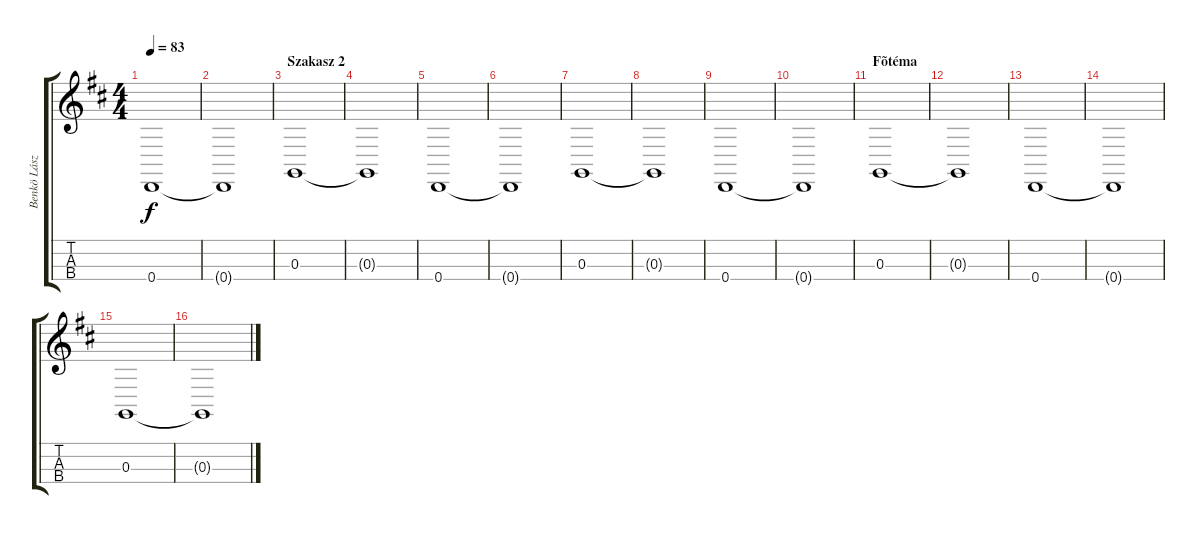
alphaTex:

\track ("Benkö László \"Laci\" Keyboards 4" "Benkö Lász") {instrument lead8bassandlead}
\staff {score tabs}
\tuning (E3 B2 G2 D2) {hide}
\ts (4 4)
\tempo 83
\clef g2
\ks d
0.4.1{dy f} |
0.4{t}.1 |
\section ("" "Szakasz 2")
0.3.1 |
0.3{t}.1 |
0.4.1 |
0.4{t}.1 |
0.3.1 |
0.3{t}.1 |
0.4.1 |
0.4{t}.1 |
\section ("" "Fõtéma")
0.3.1 |
0.3{t}.1 |
0.4.1 |
0.4{t}.1 |
0.3.1 |
0.3{t}.1
